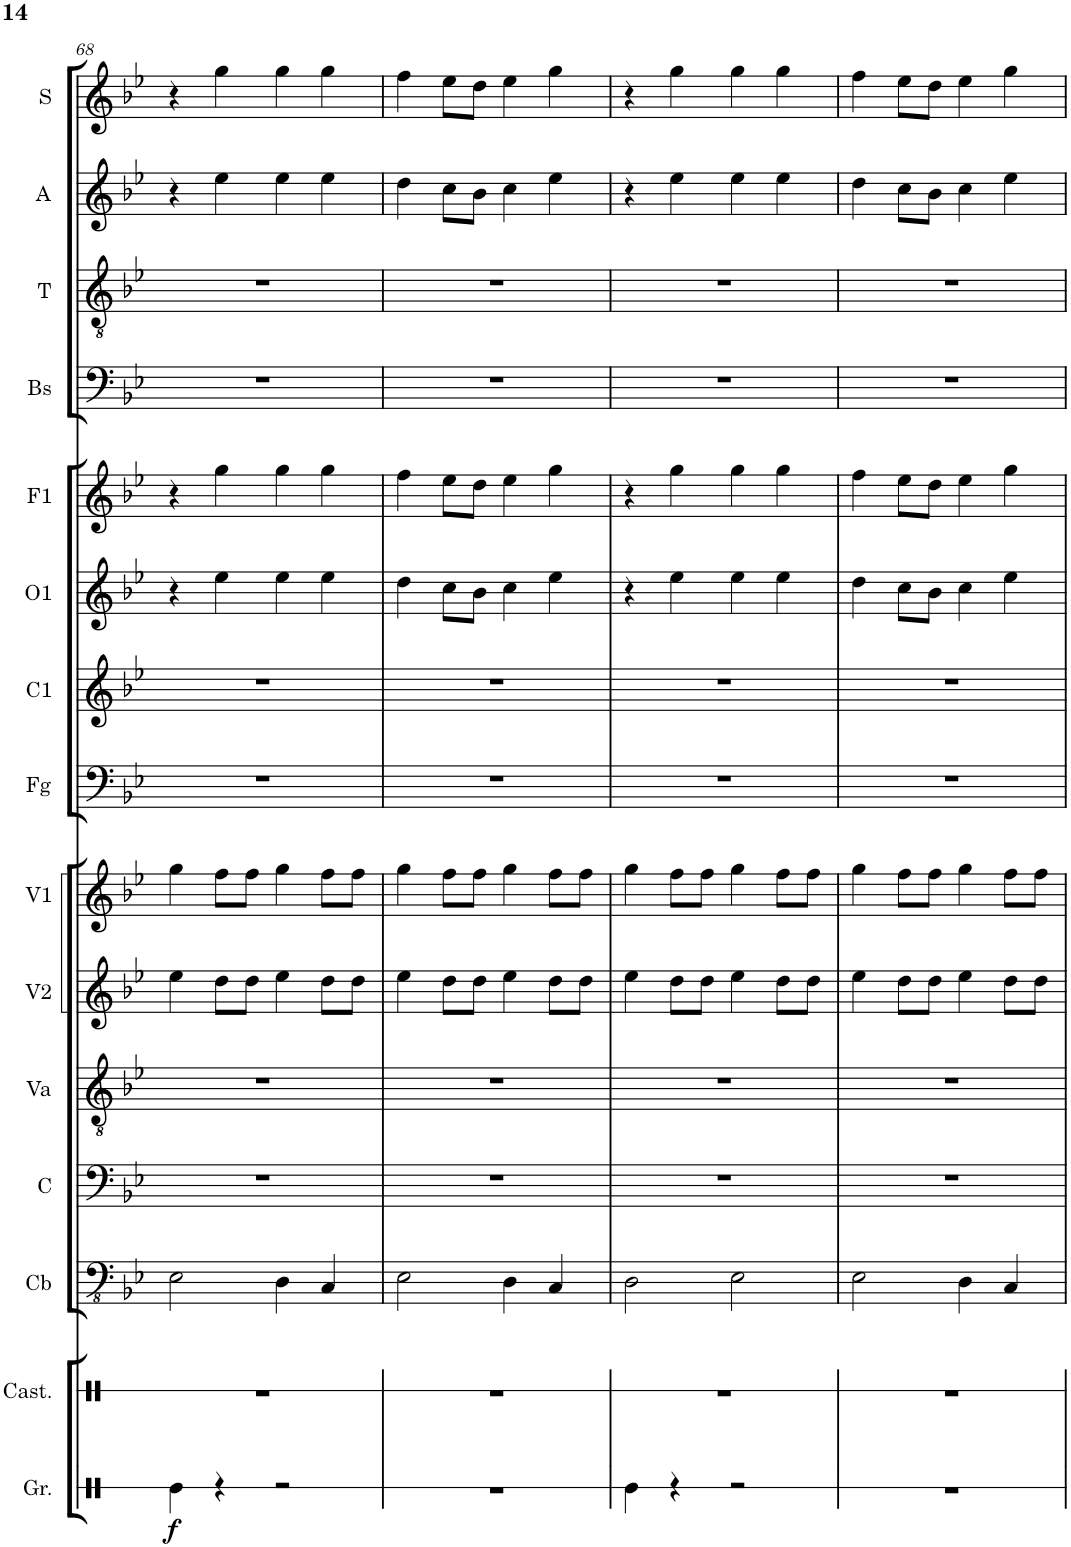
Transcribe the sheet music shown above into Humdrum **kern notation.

**kern	**dynam	**kern	**kern	**kern	**kern	**kern	**kern	**kern	**kern	**kern	**kern	**kern	**kern	**kern	**kern
*part15	*part15	*part14	*part13	*part12	*part11	*part10	*part9	*part8	*part7	*part6	*part5	*part4	*part3	*part2	*part1
*staff15	*staff15	*staff14	*staff13	*staff12	*staff11	*staff10	*staff9	*staff8	*staff7	*staff6	*staff5	*staff4	*staff3	*staff2	*staff1
*I"Grancassa	*	*I"Castagnette	*I"Cb	*I"C	*I"Va	*I"V2	*I"V1	*I"Fg	*I"C1	*I"O1	*I"F1	*I"Bs	*I"T	*I"A	*I"S
*I'Gr.	*	*I'Cast.	*I'Cb	*I'C	*I'Va	*I'V2	*I'V1	*I'Fg	*I'C1	*I'O1	*I'F1	*I'Bs	*I'T	*I'A	*I'S
!!LO:PB:g=z
*clefX	*	*clefX	*clefFv4	*clefF4	*clefGv2	*clefG2	*clefG2	*clefF4	*clefG2	*clefG2	*clefG2	*clefF4	*clefGv2	*clefG2	*clefG2
*	*	*	*	*	*	*	*	*	*Trd1c2	*	*	*	*	*	*
*k[]	*	*k[]	*k[b-e-]	*k[b-e-]	*k[b-e-]	*k[b-e-]	*k[b-e-]	*k[b-e-]	*k[b-e-]	*k[b-e-]	*k[b-e-]	*k[b-e-]	*k[b-e-]	*k[b-e-]	*k[b-e-]
*M4/4	*	*M4/4	*M4/4	*M4/4	*M4/4	*M4/4	*M4/4	*M4/4	*M4/4	*M4/4	*M4/4	*M4/4	*M4/4	*M4/4	*M4/4
=68	=68	=68	=68	=68	=68	=68	=68	=68	=68	=68	=68	=68	=68	=68	=68
!	!LO:DY:b	!	!	!	!	!	!	!	!	!	!	!	!	!	!
4Re\	f	1r	2EE-\	1r	1r	4ee-\	4gg\	1r	1r	4r	4r	1r	1r	4r	4r
4r	.	.	.	.	.	8dd\L	8ff\L	.	.	4ee-\	4gg\	.	.	4ee-\	4gg\
.	.	.	.	.	.	8dd\J	8ff\J	.	.	.	.	.	.	.	.
2r	.	.	4DD\	.	.	4ee-\	4gg\	.	.	4ee-\	4gg\	.	.	4ee-\	4gg\
.	.	.	4CC/	.	.	8dd\L	8ff\L	.	.	4ee-\	4gg\	.	.	4ee-\	4gg\
.	.	.	.	.	.	8dd\J	8ff\J	.	.	.	.	.	.	.	.
=69	=69	=69	=69	=69	=69	=69	=69	=69	=69	=69	=69	=69	=69	=69	=69
1r	.	1r	2EE-\	1r	1r	4ee-\	4gg\	1r	1r	4dd\	4ff\	1r	1r	4dd\	4ff\
.	.	.	.	.	.	8dd\L	8ff\L	.	.	8cc\L	8ee-\L	.	.	8cc\L	8ee-\L
.	.	.	.	.	.	8dd\J	8ff\J	.	.	8b-\J	8dd\J	.	.	8b-\J	8dd\J
.	.	.	4DD\	.	.	4ee-\	4gg\	.	.	4cc\	4ee-\	.	.	4cc\	4ee-\
.	.	.	4CC/	.	.	8dd\L	8ff\L	.	.	4ee-\	4gg\	.	.	4ee-\	4gg\
.	.	.	.	.	.	8dd\J	8ff\J	.	.	.	.	.	.	.	.
=70	=70	=70	=70	=70	=70	=70	=70	=70	=70	=70	=70	=70	=70	=70	=70
4Re\	.	1r	2DD\	1r	1r	4ee-\	4gg\	1r	1r	4r	4r	1r	1r	4r	4r
4r	.	.	.	.	.	8dd\L	8ff\L	.	.	4ee-\	4gg\	.	.	4ee-\	4gg\
.	.	.	.	.	.	8dd\J	8ff\J	.	.	.	.	.	.	.	.
2r	.	.	2EE-\	.	.	4ee-\	4gg\	.	.	4ee-\	4gg\	.	.	4ee-\	4gg\
.	.	.	.	.	.	8dd\L	8ff\L	.	.	4ee-\	4gg\	.	.	4ee-\	4gg\
.	.	.	.	.	.	8dd\J	8ff\J	.	.	.	.	.	.	.	.
=71	=71	=71	=71	=71	=71	=71	=71	=71	=71	=71	=71	=71	=71	=71	=71
1r	.	1r	2EE-\	1r	1r	4ee-\	4gg\	1r	1r	4dd\	4ff\	1r	1r	4dd\	4ff\
.	.	.	.	.	.	8dd\L	8ff\L	.	.	8cc\L	8ee-\L	.	.	8cc\L	8ee-\L
.	.	.	.	.	.	8dd\J	8ff\J	.	.	8b-\J	8dd\J	.	.	8b-\J	8dd\J
.	.	.	4DD\	.	.	4ee-\	4gg\	.	.	4cc\	4ee-\	.	.	4cc\	4ee-\
.	.	.	4CC/	.	.	8dd\L	8ff\L	.	.	4ee-\	4gg\	.	.	4ee-\	4gg\
.	.	.	.	.	.	8dd\J	8ff\J	.	.	.	.	.	.	.	.
=	=	=	=	=	=	=	=	=	=	=	=	=	=	=	=
*-	*-	*-	*-	*-	*-	*-	*-	*-	*-	*-	*-	*-	*-	*-	*-
